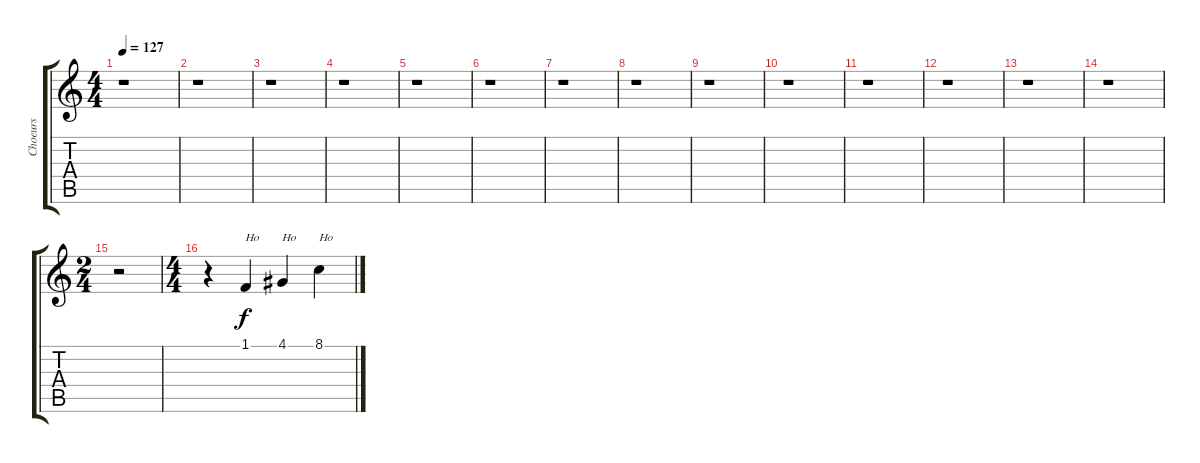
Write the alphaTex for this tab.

\track ("Choeurs" "Choeurs") {instrument voiceoohs}
\staff {score tabs}
\tuning (E4 B3 G3 D3 A2 E2) {hide}
\ts (4 4)
\tempo 127
\clef g2
\ks c
r.1{dy f} |
r.1 |
r.1 |
r.1 |
r.1 |
r.1 |
r.1 |
r.1 |
r.1 |
r.1 |
r.1 |
r.1 |
r.1 |
r.1 |
\ts (2 4)
r.2 |
\ts (4 4)
r.4 1.1.4{txt "Ho"} 4.1.4{txt "Ho"} 8.1.4{txt "Ho"}
